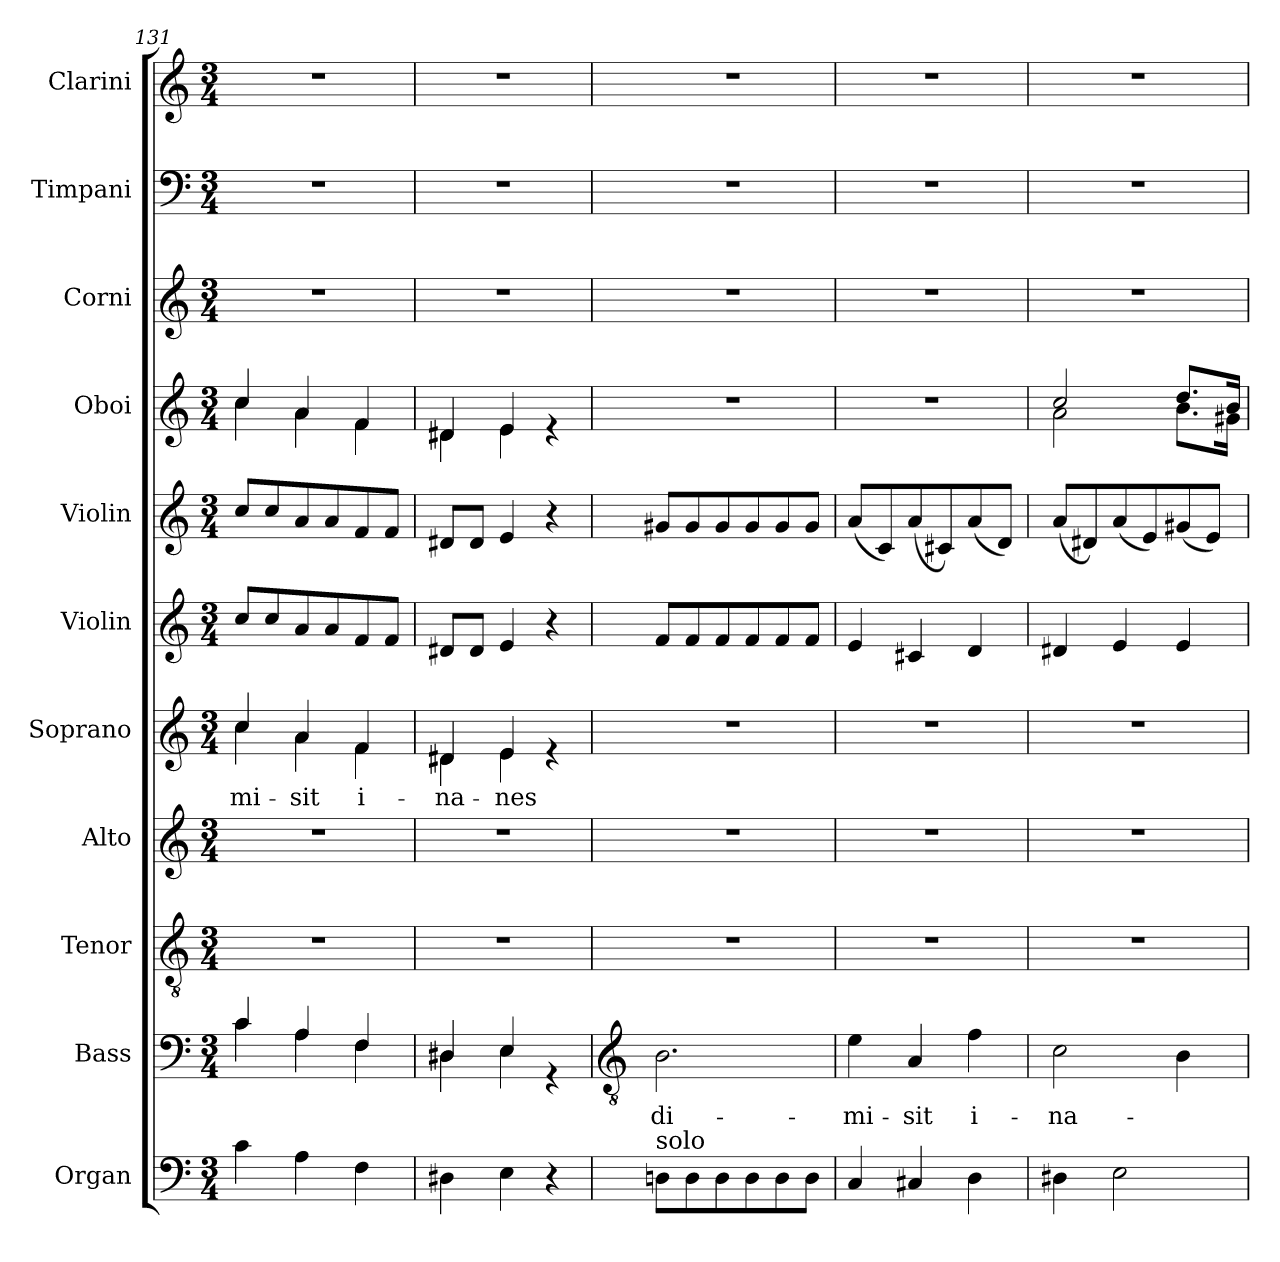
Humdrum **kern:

**kern	**kern	**text	**kern	**kern	**kern	**text	**kern	**kern	**kern	**kern	**kern	**kern
*part11	*part10	*part10	*part9	*part8	*part7	*part7	*part6	*part5	*part4	*part3	*part2	*part1
*staff11	*staff10	*staff10	*staff9	*staff8	*staff7	*staff7	*staff6	*staff5	*staff4	*staff3	*staff2	*staff1
*I"Organ	*I"Bass	*	*I"Tenor	*I"Alto	*I"Soprano	*	*I"Violin	*I"Violin	*I"Oboi	*I"Corni	*I"Timpani	*I"Clarini
*	*	*	*	*I'A	*	*	*I'Vln	*I'Vln	*I'O	*	*	*I'C
*clefF4	*clefF4	*	*clefGv2	*clefG2	*clefG2	*	*clefG2	*clefG2	*clefG2	*clefG2	*clefF4	*clefG2
*	*	*	*	*	*	*	*	*	*	*ITrd7c12	*	*
*k[]	*k[]	*	*k[]	*k[]	*k[]	*	*k[]	*k[]	*k[]	*k[]	*k[]	*k[]
*M3/4	*M3/4	*	*M3/4	*M3/4	*M3/4	*	*M3/4	*M3/4	*M3/4	*M3/4	*M3/4	*M3/4
=131	=131	=131	=131	=131	=131	=131	=131	=131	=131	=131	=131	=131
*	*^	*	*	*	*	*	*	*	*	*	*	*
!	!	!	!	!	!	!	!LO:LY:b	!	!	!	!	!	!
*	*	*	*	*	*	*^	*	*	*	*^	*	*	*
4c\	4c/	4c\	.	2.r	2.r	4cc/	4cc\	-mi-	8cc/L	8cc/L	4cc/	4cc\	2.r	2.r	2.r
.	.	.	.	.	.	.	.	.	8cc/	8cc/	.	.	.	.	.
!	!	!	!	!	!	!	!	!LO:LY:b	!	!	!	!	!	!	!
4A\	4A/	4A\	.	.	.	4a/	4a\	-sit	8a/	8a/	4a/	4a\	.	.	.
.	.	.	.	.	.	.	.	.	8a/	8a/	.	.	.	.	.
!	!	!	!	!	!	!	!	!LO:LY:b	!	!	!	!	!	!	!
4F\	4F/	4F\	.	.	.	4f/	4f\	i-	8f/	8f/	4f/	4f\	.	.	.
.	.	.	.	.	.	.	.	.	8f/J	8f/J	.	.	.	.	.
=132	=132	=132	=132	=132	=132	=132	=132	=132	=132	=132	=132	=132	=132	=132	=132
!	!	!	!	!	!	!	!	!LO:LY:b	!	!	!	!	!	!	!
4D#X\	4D#X/	4D#\	.	2.r	2.r	4d#X/	4d#\	-na-	8d#X/L	8d#X/L	4d#X/	4d#\	2.r	2.r	2.r
.	.	.	.	.	.	.	.	.	8d#/J	8d#/J	.	.	.	.	.
!	!	!	!	!	!	!	!	!LO:LY:b	!	!	!	!	!	!	!
4E\	4E/	4E\	.	.	.	4e/	4e\	-nes	4e/	4e/	4e/	4e\	.	.	.
4r	4rGG	4ryy	.	.	.	4re	4ryy	.	4r	4r	4re	4ryy	.	.	.
*	*v	*v	*	*	*	*v	*v	*	*	*	*v	*v	*	*	*
!!LO:PB:g=z
=133	=133	=133	=133	=133	=133	=133	=133	=133	=133	=133	=133	=133
*	*clefGv2	*	*	*	*	*	*	*	*	*	*	*
*	*^	*	*	*	*^	*	*	*	*^	*	*	*
!	!LO:TX:a:t=solo	!	!	!	!	!	!	!	!	!	!	!	!	!	!
!LO:TX:a:t=solo	!	!	!	!	!	!	!	!	!	!	!	!	!	!	!
!	!	!	!LO:LY:b	!	!	!	!	!	!	!	!	!	!	!	!
*	*v	*v	*	*	*	*v	*v	*	*	*	*v	*v	*	*	*
8Dn\L	2.B\	di-	2.r	2.r	2.r	.	8f/L	8g#X/L	2.r	2.r	2.r	2.r
8D\	.	.	.	.	.	.	8f/	8g#/	.	.	.	.
8D\	.	.	.	.	.	.	8f/	8g#/	.	.	.	.
8D\	.	.	.	.	.	.	8f/	8g#/	.	.	.	.
8D\	.	.	.	.	.	.	8f/	8g#/	.	.	.	.
8D\J	.	.	.	.	.	.	8f/J	8g#/J	.	.	.	.
=134	=134	=134	=134	=134	=134	=134	=134	=134	=134	=134	=134	=134
!	!	!LO:LY:b	!	!	!	!	!	!	!	!	!	!
4C/	4e\	-mi-	2.r	2.r	2.r	.	4e/	(8a/L	2.r	2.r	2.r	2.r
.	.	.	.	.	.	.	.	8c/)	.	.	.	.
!	!	!LO:LY:b	!	!	!	!	!	!	!	!	!	!
4C#X/	4A/	-sit	.	.	.	.	4c#X/	(8a/	.	.	.	.
.	.	.	.	.	.	.	.	8c#X/)	.	.	.	.
!	!	!LO:LY:b	!	!	!	!	!	!	!	!	!	!
4D\	4f\	i-	.	.	.	.	4d/	(8a/	.	.	.	.
.	.	.	.	.	.	.	.	8d/J)	.	.	.	.
=135	=135	=135	=135	=135	=135	=135	=135	=135	=135	=135	=135	=135
!	!	!LO:LY:b	!	!	!	!	!	!	!	!	!	!
*	*	*	*	*	*	*	*	*	*^	*	*	*
4D#X\	2c\	-na-	2.r	2.r	2.r	.	4d#X/	(8a/L	2cc/	2a\	2.r	2.r	2.r
.	.	.	.	.	.	.	.	8d#X/)	.	.	.	.	.
2E\	.	.	.	.	.	.	4e/	(8a/	.	.	.	.	.
.	.	.	.	.	.	.	.	8e/)	.	.	.	.	.
.	4B\	.	.	.	.	.	4e/	(8g#X/	8.dd/L	8.b\L	.	.	.
.	.	.	.	.	.	.	.	8e/J)	.	.	.	.	.
.	.	.	.	.	.	.	.	.	16b/Jk	16g#X\Jk	.	.	.
*	*	*	*	*	*	*	*	*	*v	*v	*	*	*
=	=	=	=	=	=	=	=	=	=	=	=	=
*-	*-	*-	*-	*-	*-	*-	*-	*-	*-	*-	*-	*-
